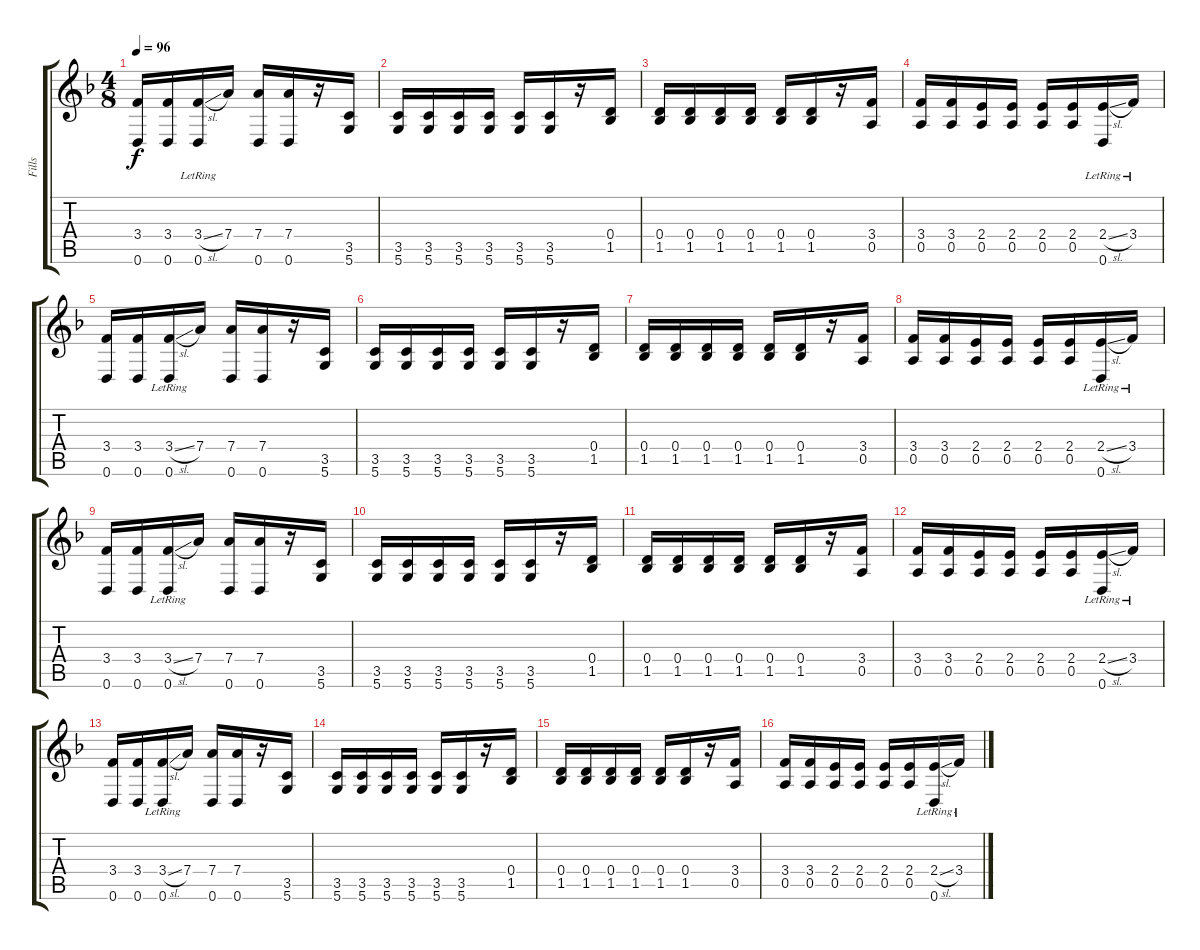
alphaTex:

\track ("Fills" "Fills") {instrument electricguitarjazz}
\staff {score tabs}
\tuning (E4 B3 G3 D3 A2 D2) {hide}
\ts (4 8)
\tempo 96
\clef g2
\ks f
(3.4 0.6).16{dy f} (3.4 0.6).16 (3.4{sl} 0.6{lr}).16 7.4.16 (7.4 0.6).16 (7.4 0.6).16 r.16 (3.5 5.6).16 |
(3.5 5.6).16 (3.5 5.6).16 (3.5 5.6).16 (3.5 5.6).16 (3.5 5.6).16 (3.5 5.6).16 r.16 (0.4 1.5).16 |
(0.4 1.5).16 (0.4 1.5).16 (0.4 1.5).16 (0.4 1.5).16 (0.4 1.5).16 (0.4 1.5).16 r.16 (3.4 0.5).16 |
(3.4 0.5).16 (3.4 0.5).16 (2.4 0.5).16 (2.4 0.5).16 (2.4 0.5).16 (2.4 0.5).16 (2.4{sl} 0.6{lr}).16 3.4{lr}.16 |
(3.4 0.6).16 (3.4 0.6).16 (3.4{sl} 0.6{lr}).16 7.4.16 (7.4 0.6).16 (7.4 0.6).16 r.16 (3.5 5.6).16 |
(3.5 5.6).16 (3.5 5.6).16 (3.5 5.6).16 (3.5 5.6).16 (3.5 5.6).16 (3.5 5.6).16 r.16 (0.4 1.5).16 |
(0.4 1.5).16 (0.4 1.5).16 (0.4 1.5).16 (0.4 1.5).16 (0.4 1.5).16 (0.4 1.5).16 r.16 (3.4 0.5).16 |
(3.4 0.5).16 (3.4 0.5).16 (2.4 0.5).16 (2.4 0.5).16 (2.4 0.5).16 (2.4 0.5).16 (2.4{sl} 0.6{lr}).16 3.4{lr}.16 |
(3.4 0.6).16 (3.4 0.6).16 (3.4{sl} 0.6{lr}).16 7.4.16 (7.4 0.6).16 (7.4 0.6).16 r.16 (3.5 5.6).16 |
(3.5 5.6).16 (3.5 5.6).16 (3.5 5.6).16 (3.5 5.6).16 (3.5 5.6).16 (3.5 5.6).16 r.16 (0.4 1.5).16 |
(0.4 1.5).16 (0.4 1.5).16 (0.4 1.5).16 (0.4 1.5).16 (0.4 1.5).16 (0.4 1.5).16 r.16 (3.4 0.5).16 |
(3.4 0.5).16 (3.4 0.5).16 (2.4 0.5).16 (2.4 0.5).16 (2.4 0.5).16 (2.4 0.5).16 (2.4{sl} 0.6{lr}).16 3.4{lr}.16 |
(3.4 0.6).16 (3.4 0.6).16 (3.4{sl} 0.6{lr}).16 7.4.16 (7.4 0.6).16 (7.4 0.6).16 r.16 (3.5 5.6).16 |
(3.5 5.6).16 (3.5 5.6).16 (3.5 5.6).16 (3.5 5.6).16 (3.5 5.6).16 (3.5 5.6).16 r.16 (0.4 1.5).16 |
(0.4 1.5).16 (0.4 1.5).16 (0.4 1.5).16 (0.4 1.5).16 (0.4 1.5).16 (0.4 1.5).16 r.16 (3.4 0.5).16 |
(3.4 0.5).16 (3.4 0.5).16 (2.4 0.5).16 (2.4 0.5).16 (2.4 0.5).16 (2.4 0.5).16 (2.4{sl} 0.6{lr}).16 3.4{lr}.16
